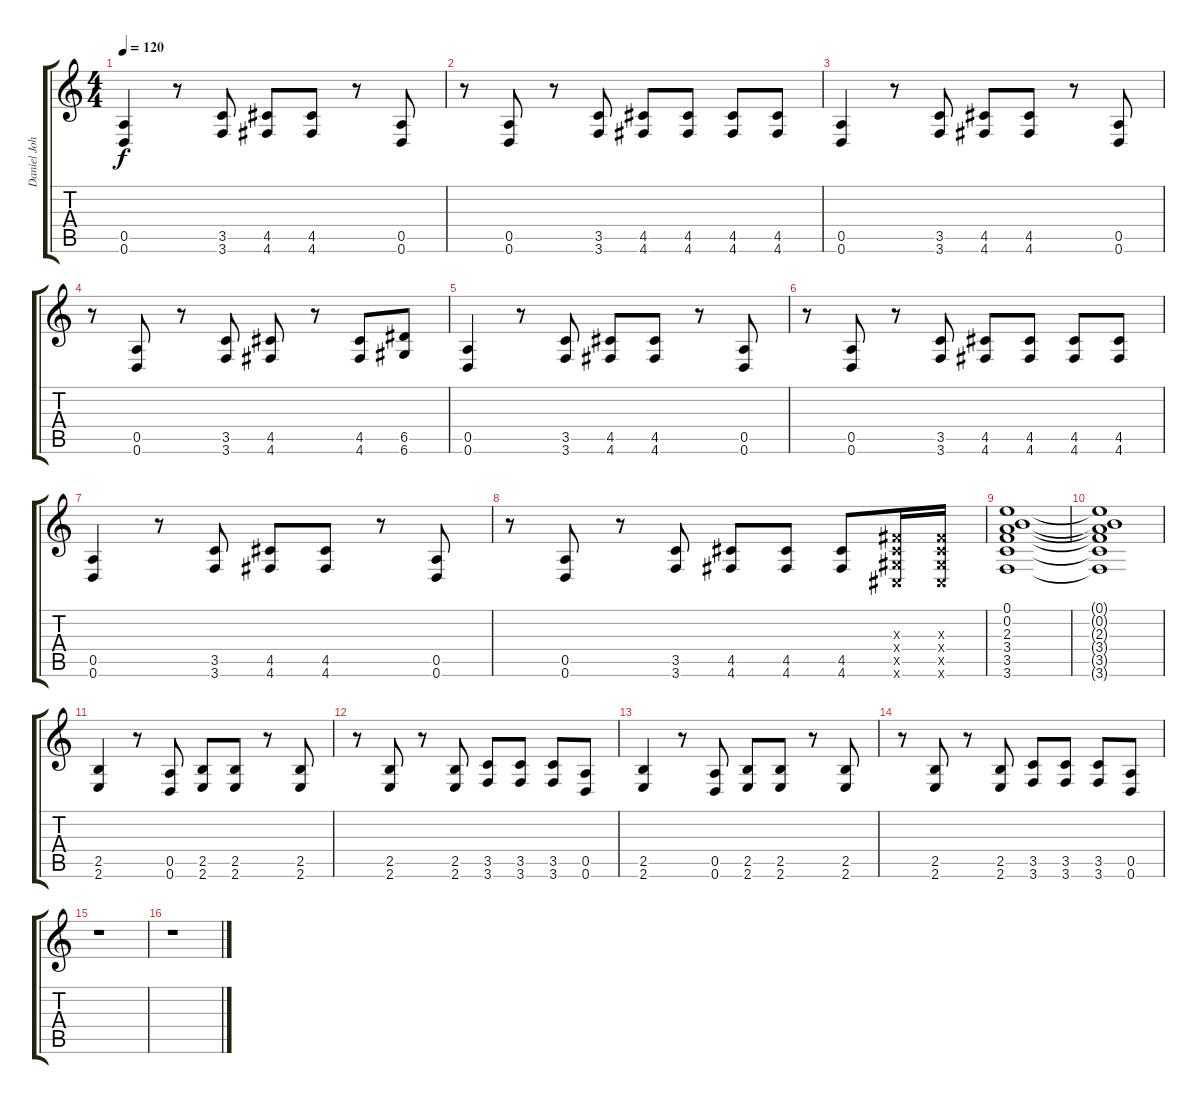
\track ("Daniel Johns 2" "Daniel Joh") {instrument distortionguitar}
\staff {score tabs}
\tuning (E4 B3 G3 D3 A2 D2) {hide}
\ts (4 4)
\tempo 120
\clef g2
\ks c
(0.5 0.6).4{dy f} r.8 (3.5 3.6).8 (4.5 4.6).8 (4.5 4.6).8 r.8 (0.5 0.6).8 |
r.8 (0.5 0.6).8 r.8 (3.5 3.6).8 (4.5 4.6).8 (4.5 4.6).8 (4.5 4.6).8 (4.5 4.6).8 |
(0.5 0.6).4 r.8 (3.5 3.6).8 (4.5 4.6).8 (4.5 4.6).8 r.8 (0.5 0.6).8 |
r.8 (0.5 0.6).8 r.8 (3.5 3.6).8 (4.5 4.6).8 r.8 (4.5 4.6).8 (6.5 6.6).8 |
(0.5 0.6).4 r.8 (3.5 3.6).8 (4.5 4.6).8 (4.5 4.6).8 r.8 (0.5 0.6).8 |
r.8 (0.5 0.6).8 r.8 (3.5 3.6).8 (4.5 4.6).8 (4.5 4.6).8 (4.5 4.6).8 (4.5 4.6).8 |
(0.5 0.6).4 r.8 (3.5 3.6).8 (4.5 4.6).8 (4.5 4.6).8 r.8 (0.5 0.6).8 |
r.8 (0.5 0.6).8 r.8 (3.5 3.6).8 (4.5 4.6).8 (4.5 4.6).8 (4.5 4.6).8 (-1.3{x} -1.4{x} -1.5{x} -1.6{x}).16 (-1.3{x} -1.4{x} -1.5{x} -1.6{x}).16 |
(0.1 0.2 2.3 3.4 3.5 3.6).1 |
(0.1{t} 0.2{t} 2.3{t} 3.4{t} 3.5{t} 3.6{t}).1 |
(2.5 2.6).4 r.8 (0.5 0.6).8 (2.5 2.6).8 (2.5 2.6).8 r.8 (2.5 2.6).8 |
r.8 (2.5 2.6).8 r.8 (2.5 2.6).8 (3.5 3.6).8 (3.5 3.6).8 (3.5 3.6).8 (0.5 0.6).8 |
(2.5 2.6).4 r.8 (0.5 0.6).8 (2.5 2.6).8 (2.5 2.6).8 r.8 (2.5 2.6).8 |
r.8 (2.5 2.6).8 r.8 (2.5 2.6).8 (3.5 3.6).8 (3.5 3.6).8 (3.5 3.6).8 (0.5 0.6).8 |
r.1 |
r.1
